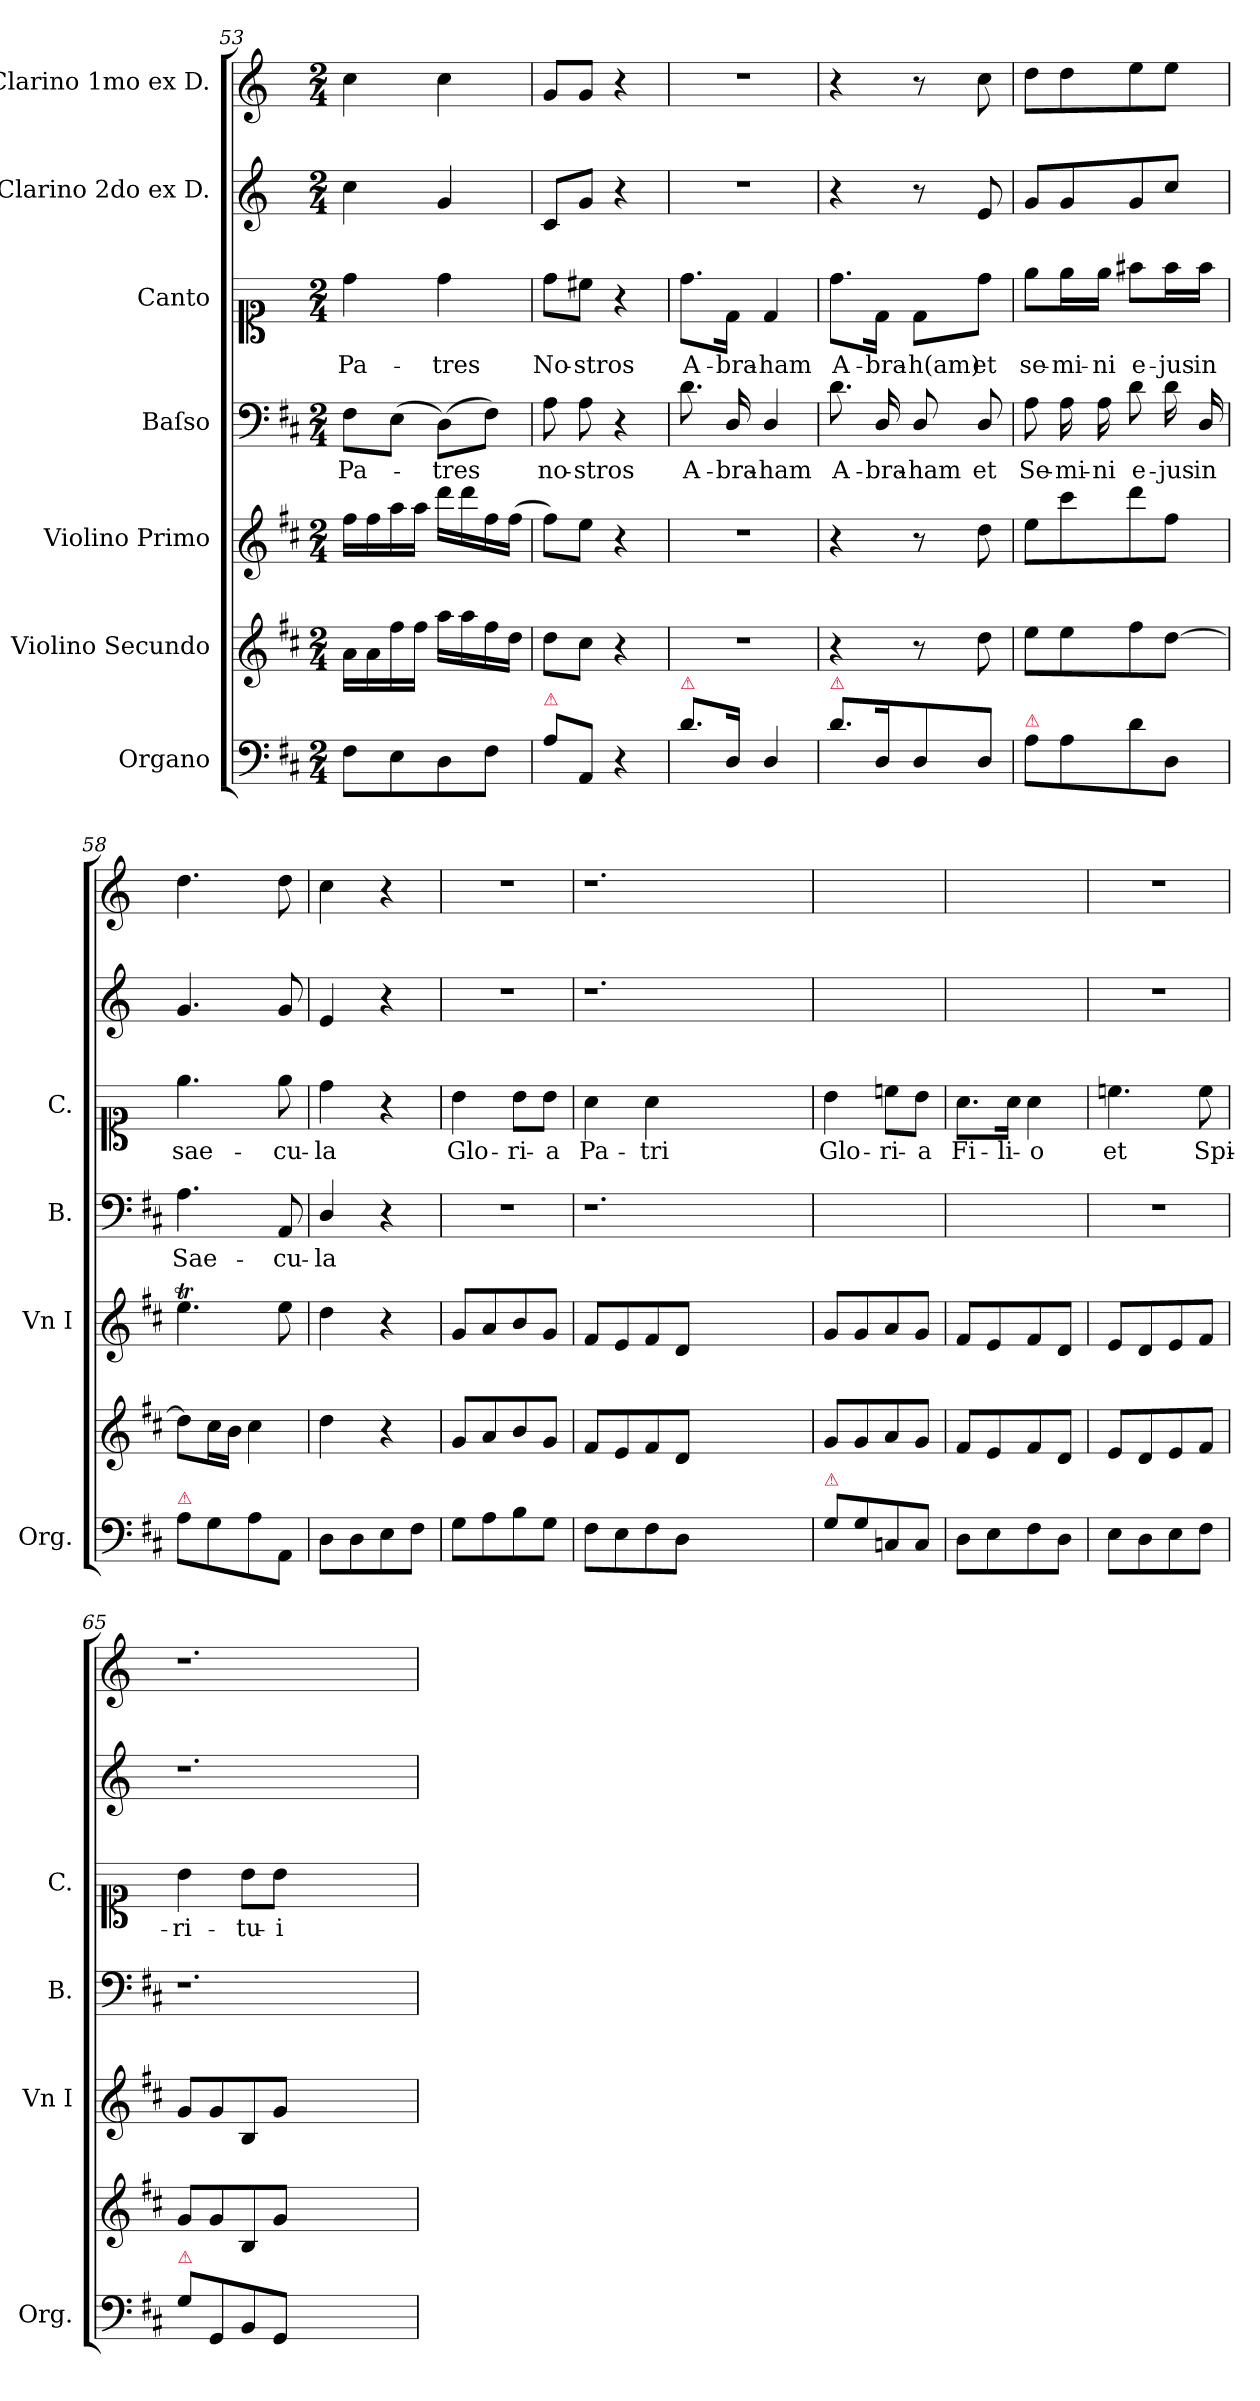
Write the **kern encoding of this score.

**kern	**kern	**kern	**kern	**text	**kern	**text	**kern	**kern
*part7	*part6	*part5	*part4	*part4	*part3	*part3	*part2	*part1
*staff7	*staff6	*staff5	*staff4	*staff4	*staff3	*staff3	*staff2	*staff1
*I"Organo	*I"Violino Secundo	*I"Violino Primo	*I"Baſso	*	*I"Canto	*	*I"Clarino 2do ex D.	*I"Clarino 1mo ex D.
*I'Org.	*	*I'Vn I	*I'B.	*	*I'C.	*	*	*
*clefF4	*clefG2	*clefG2	*clefF4	*	*clefC1	*	*clefG2	*clefG2
*	*	*	*	*	*	*	*ITrd-1c-2	*ITrd6c10
*k[f#c#]	*k[f#c#]	*k[f#c#]	*k[f#c#]	*	*	*	*k[f#c#]	*k[f#c#]
*M2/4	*M2/4	*M2/4	*M2/4	*	*M2/4	*	*M2/4	*M2/4
=53	=53	=53	=53	=53	=53	=53	=53	=53
8F#\L	16a\LL	16ff#\LL	8F#\L	Pa-	4dd\	Pa-	4dd\	4d\
.	16a\	16ff#\	.	.	.	.	.	.
8E\	16ff#\	16aa\	(8E\J	.	.	.	.	.
.	16ff#\JJ	16aa\JJ	.	.	.	.	.	.
8D\	16aa\LL	16ddd\LL	(8D\L)	-tres	4dd\	-tres	4a/	4d\
.	16aa\	16ddd\	.	.	.	.	.	.
8F#\J	16ff#\	16ff#\	8F#\J)	.	.	.	.	.
.	16dd\JJ	(16ff#\JJ	.	.	.	.	.	.
=54	=54	=54	=54	=54	=54	=54	=54	=54
!LO:TX:a:color=crimson:t=⚠	!	!	!	!	!	!	!	!
8A\L	8dd\L	8ff#\L)	8A\	no-	8dd\L	No-	8d/L	8A/L
8AA/J	8cc#\J	8ee\J	8A\	-stros	8cc#\J	-stros	8a/J	8A/J
4r	4r	4r	4r	.	4r	.	4r	4r
=55	=55	=55	=55	=55	=55	=55	=55	=55
!LO:TX:a:color=crimson:t=⚠	!	!	!	!	!	!	!	!
8.d\L	2r	2r	8.d\	A-	8.dd\L	A-	2r	2r
16D/Jk	.	.	16D/	-bra-	16d\Jk	-bra-	.	.
4D/	.	.	4D/	-ham	4d/	-ham	.	.
=56	=56	=56	=56	=56	=56	=56	=56	=56
!LO:TX:a:color=crimson:t=⚠	!	!	!	!	!	!	!	!
8.d\L	4r	4r	8.d\	A-	8.dd\L	A-	4r	4r
16D/K	.	.	16D/	-bra-	16d\Jk	-bra-	.	.
8D/	8r	8r	8D/	-ham	8d\L	-h(am)	8r	8r
8D/J	8dd\	8dd\	8D/	et	8dd\J	et	8f#/	8d\
=57	=57	=57	=57	=57	=57	=57	=57	=57
!LO:TX:a:color=crimson:t=⚠	!	!	!	!	!	!	!	!
8A\L	8ee\L	8ee\L	8A\	Se-	8ee\L	se-	8a/L	8e\L
8A\	8ee\	8ccc#\	16A\	-mi-	16ee\L	-mi-	8a/	8e\
.	.	.	16A\	-ni	16ee\JJ	-ni	.	.
8d\	8ff#\	8ddd\	8d\	e-	8ff#\L	e-	8a/	8f#\
8D/J	[8dd\J	8ff#\J	16d\	-jus	16ff#\L	-jus	8dd/J	8f#\J
.	.	.	16D/	in	16ff#\JJ	in	.	.
=58	=58	=58	=58	=58	=58	=58	=58	=58
!LO:TX:a:color=crimson:t=⚠	!	!	!	!	!	!	!	!
8A\L	8dd\L]	4.eeT\	4.A\	Sae-	4.ee\	sae-	4.a/	4.e\
8G\	16cc#\L	.	.	.	.	.	.	.
.	16b\JJ	.	.	.	.	.	.	.
8A\	4cc#\	.	.	.	.	.	.	.
8AA/J	.	8ee\	8AA/	-cu-	8ee\	-cu-	8a/	8e\
=59	=59	=59	=59	=59	=59	=59	=59	=59
8D\L	4dd\	4dd\	4D/	-la	4dd\	-la	4f#/	4d\
8D\	.	.	.	.	.	.	.	.
8E\	4r	4r	4r	.	4r	.	4r	4r
8F#\J	.	.	.	.	.	.	.	.
=60	=60	=60	=60	=60	=60	=60	=60	=60
8G\L	8g/L	8g/L	2r	.	4b\	Glo-	2r	2r
8A\	8a/	8a/	.	.	.	.	.	.
8B\	8b/	8b/	.	.	8b\L	-ri-	.	.
8G\J	8g/J	8g/J	.	.	8b\J	-a	.	.
=61	=61	=61	=61	=61	=61	=61	=61	=61
8F#\L	8f#/L	8f#/L	1.r	.	4a\	Pa-	1.r	1.r
8E\	8e/	8e/	.	.	.	.	.	.
8F#\	8f#/	8f#/	.	.	4a\	-tri	.	.
8D\J	8d/J	8d/J	.	.	.	.	.	.
1ryy	1ryy	1ryy	.	.	1ryy	.	.	.
=62	=62	=62	=62	=62	=62	=62	=62	=62
!LO:TX:a:color=crimson:t=⚠	!	!	!	!	!	!	!	!
8G\L	8g/L	8g/L	2ryy	.	4b\	Glo-	2ryy	2ryy
8G\	8g/	8g/	.	.	.	.	.	.
8Cn/	8a/	8a/	.	.	8ccn\L	-ri-	.	.
8C/J	8g/J	8g/J	.	.	8b\J	-a	.	.
=63	=63	=63	=63	=63	=63	=63	=63	=63
8D\L	8f#/L	8f#/L	2ryy	.	8.a\L	Fi-	2ryy	2ryy
8E\	8e/	8e/	.	.	.	.	.	.
.	.	.	.	.	16a\Jk	-li-	.	.
8F#\	8f#/	8f#/	.	.	4a\	-o	.	.
8D\J	8d/J	8d/J	.	.	.	.	.	.
=64	=64	=64	=64	=64	=64	=64	=64	=64
8E\L	8e/L	8e/L	2r	.	4.ccn\	et	2r	2r
8D\	8d/	8d/	.	.	.	.	.	.
8E\	8e/	8e/	.	.	.	.	.	.
8F#\J	8f#/J	8f#/J	.	.	8cc\	Spi-	.	.
=65	=65	=65	=65	=65	=65	=65	=65	=65
!LO:TX:a:color=crimson:t=⚠	!	!	!	!	!	!	!	!
8G\L	8g/L	8g/L	1.r	.	4b\	-ri-	1.r	1.r
8GG/	8g/	8g/	.	.	.	.	.	.
8BB/	8B/	8B/	.	.	8b\L	-tu-	.	.
8GG/J	8g/J	8g/J	.	.	8b\J	-i	.	.
1ryy	1ryy	1ryy	.	.	1ryy	.	.	.
=	=	=	=	=	=	=	=	=
*-	*-	*-	*-	*-	*-	*-	*-	*-
